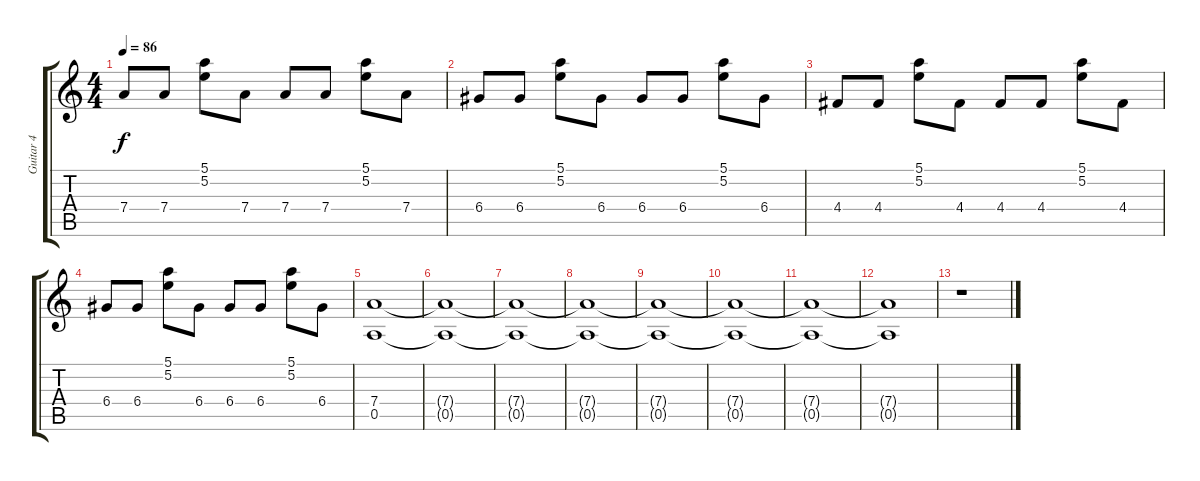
\track ("Guitar 4" "Guitar 4") {instrument overdrivenguitar}
\staff {score tabs}
\tuning (E4 B3 G3 D3 A2 E2) {hide}
\ts (4 4)
\tempo 86
\clef g2
\ks c
7.4.8{dy f} 7.4.8 (5.1 5.2).8 7.4.8 7.4.8 7.4.8 (5.1 5.2).8 7.4.8 |
6.4.8 6.4.8 (5.1 5.2).8 6.4.8 6.4.8 6.4.8 (5.1 5.2).8 6.4.8 |
4.4.8 4.4.8 (5.1 5.2).8 4.4.8 4.4.8 4.4.8 (5.1 5.2).8 4.4.8 |
6.4.8 6.4.8 (5.1 5.2).8 6.4.8 6.4.8 6.4.8 (5.1 5.2).8 6.4.8 |
(7.4 0.5).1 |
(7.4{t} 0.5{t}).1 |
(7.4{t} 0.5{t}).1 |
(7.4{t} 0.5{t}).1 |
(7.4{t} 0.5{t}).1 |
(7.4{t} 0.5{t}).1 |
(7.4{t} 0.5{t}).1 |
(7.4{t} 0.5{t}).1 |
r.1
